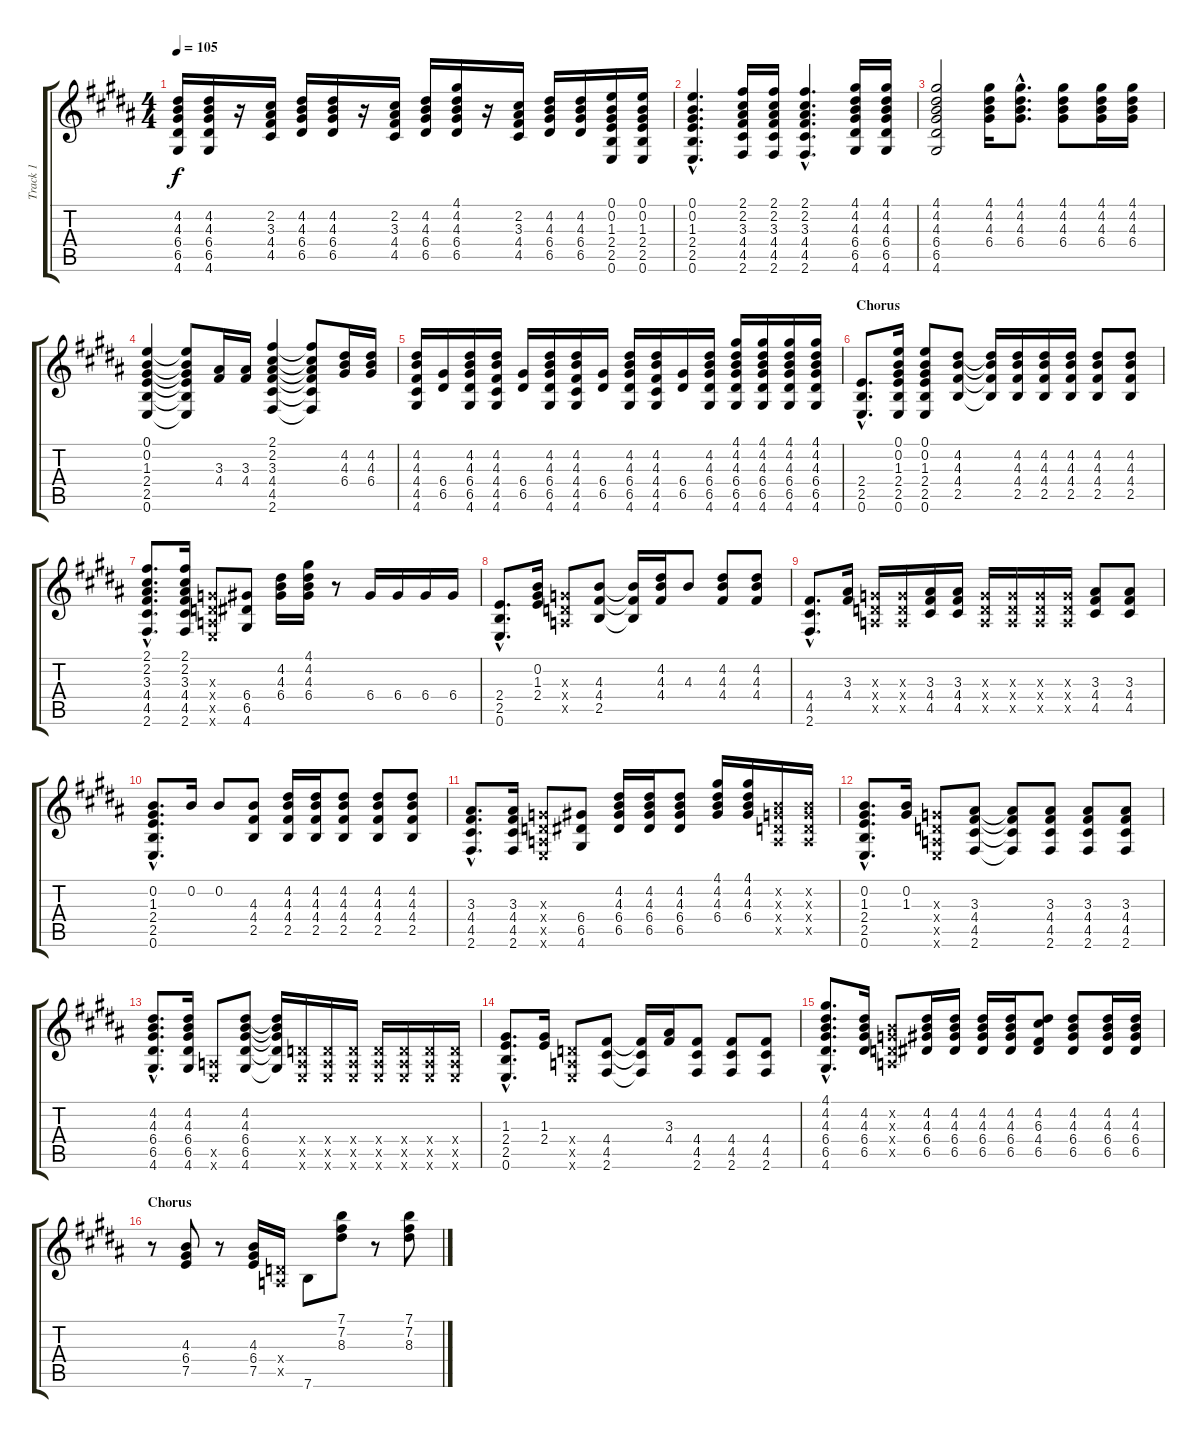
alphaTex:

\track ("Track 1" "Track 1") {instrument acousticguitarsteel}
\staff {score tabs}
\tuning (E4 B3 G3 D3 A2 E2) {hide}
\ts (4 4)
\tempo 105
\clef g2
\ks b
(4.2 4.3 6.4 6.5 4.6).16{dy f} (4.2 4.3 6.4 6.5 4.6).16 r.16 (2.2 3.3 4.4 4.5).16 (4.2 4.3 6.4 6.5).16 (4.2 4.3 6.4 6.5).16 r.16 (2.2 3.3 4.4 4.5).16 (4.2 4.3 6.4 6.5).16 (4.1 4.2 4.3 6.4 6.5).16 r.16 (2.2 3.3 4.4 4.5).16 (4.2 4.3 6.4 6.5).16 (4.2 4.3 6.4 6.5).16 (0.1 0.2 1.3 2.4 2.5 0.6).16 (0.1 0.2 1.3 2.4 2.5 0.6).16 |
(0.1{hac} 0.2{hac} 1.3{hac} 2.4{hac} 2.5{hac} 0.6{hac}).4{d} (2.1 2.2 3.3 4.4 4.5 2.6).16 (2.1 2.2 3.3 4.4 4.5 2.6).16 (2.1{hac} 2.2{hac} 3.3{hac} 4.4{hac} 4.5{hac} 2.6{hac}).4{d} (4.1 4.2 4.3 6.4 6.5 4.6).16 (4.1 4.2 4.3 6.4 6.5 4.6).16 |
(4.1 4.2 4.3 6.4 6.5 4.6).2 (4.1 4.2 4.3 6.4).16 (4.1{hac} 4.2{hac} 4.3{hac} 6.4{hac}).8{d} (4.1 4.2 4.3 6.4).8 (4.1 4.2 4.3 6.4).16 (4.1 4.2 4.3 6.4).16 |
(0.1 0.2 1.3 2.4 2.5 0.6).4 (0.1{t} 0.2{t} 1.3{t} 2.4{t} 2.5{t} 0.6{t}).8 (3.3 4.4).16 (3.3 4.4).16 (2.1 2.2 3.3 4.4 4.5 2.6).4 (2.1{t} 2.2{t} 3.3{t} 4.4{t} 4.5{t} 2.6{t}).8 (4.2 4.3 6.4).16 (4.2 4.3 6.4).16 |
(4.2 4.3 4.4 4.5 4.6).16 (6.4 6.5).16 (4.2 4.3 6.4 6.5 4.6).16 (4.2 4.3 4.4 4.5 4.6).16 (6.4 6.5).16 (4.2 4.3 6.4 6.5 4.6).16 (4.2 4.3 4.4 4.5 4.6).16 (6.4 6.5).16 (4.2 4.3 6.4 6.5 4.6).16 (4.2 4.3 4.4 4.5 4.6).16 (6.4 6.5).16 (4.2 4.3 6.4 6.5 4.6).16 (4.1 4.2 4.3 6.4 6.5 4.6).16 (4.1 4.2 4.3 6.4 6.5 4.6).16 (4.1 4.2 4.3 6.4 6.5 4.6).16 (4.1 4.2 4.3 6.4 6.5 4.6).16 |
\section ("" "Chorus")
(2.4{hac} 2.5{hac} 0.6{hac}).8{d} (0.1 0.2 1.3 2.4 2.5 0.6).16 (0.1 0.2 1.3 2.4 2.5 0.6).8 (4.2 4.3 4.4 2.5).8 (4.2{t} 4.3{t} 4.4{t} 2.5{t}).16 (4.2 4.3 4.4 2.5).16 (4.2 4.3 4.4 2.5).16 (4.2 4.3 4.4 2.5).16 (4.2 4.3 4.4 2.5).8 (4.2 4.3 4.4 2.5).8 |
(2.1{hac} 2.2{hac} 3.3{hac} 4.4{hac} 4.5{hac} 2.6{hac}).8{d} (2.1 2.2 3.3 4.4 4.5 2.6).16 (0.3{x} 0.4{x} 0.5{x} 0.6{x}).8 (6.4 6.5 4.6).8 (4.2 4.3 6.4).16 (4.1 4.2 4.3 6.4).16 r.8 6.4.16 6.4.16 6.4.16 6.4.16 |
(2.4{hac} 2.5{hac} 0.6{hac}).8{d} (0.2 1.3 2.4).16 (0.3{x} 0.4{x} 0.5{x}).8 (4.3 4.4 2.5).8 (4.3{t} 4.4{t} 2.5{t}).16 (4.2 4.3 4.4).16 4.3.8 (4.2 4.3 4.4).8 (4.2 4.3 4.4).8 |
(4.4{hac} 4.5{hac} 2.6{hac}).8{d} (3.3 4.4).16 (0.3{x} 0.4{x} 0.5{x}).16 (0.3{x} 0.4{x} 0.5{x}).16 (3.3 4.4 4.5).16 (3.3 4.4 4.5).16 (0.3{x} 0.4{x} 0.5{x}).16 (0.3{x} 0.4{x} 0.5{x}).16 (0.3{x} 0.4{x} 0.5{x}).16 (0.3{x} 0.4{x} 0.5{x}).16 (3.3 4.4 4.5).8 (3.3 4.4 4.5).8 |
(0.2{hac} 1.3{hac} 2.4{hac} 2.5{hac} 0.6{hac}).8{d} 0.2.16 0.2.8 (4.3 4.4 2.5).8 (4.2 4.3 4.4 2.5).16 (4.2 4.3 4.4 2.5).16 (4.2 4.3 4.4 2.5).8 (4.2 4.3 4.4 2.5).8 (4.2 4.3 4.4 2.5).8 |
(3.3{hac} 4.4{hac} 4.5{hac} 2.6{hac}).8{d} (3.3 4.4 4.5 2.6).16 (0.3{x} 0.4{x} 0.5{x} 0.6{x}).8 (6.4 6.5 4.6).8 (4.2 4.3 6.4 6.5).16 (4.2 4.3 6.4 6.5).16 (4.2 4.3 6.4 6.5).8 (4.1 4.2 4.3 6.4).16 (4.1 4.2 4.3 6.4).16 (0.2{x} 0.3{x} 0.4{x} 0.5{x}).16 (0.2{x} 0.3{x} 0.4{x} 0.5{x}).16 |
(0.2{hac} 1.3{hac} 2.4{hac} 2.5{hac} 0.6{hac}).8{d} (0.2 1.3).16 (0.3{x} 0.4{x} 0.5{x} 0.6{x}).8 (3.3 4.4 4.5 2.6).8 (3.3{t} 4.4{t} 4.5{t} 2.6{t}).8 (3.3 4.4 4.5 2.6).8 (3.3 4.4 4.5 2.6).8 (3.3 4.4 4.5 2.6).8 |
(4.2{hac} 4.3{hac} 6.4{hac} 6.5{hac} 4.6{hac}).8{d} (4.2 4.3 6.4 6.5 4.6).16 (0.5{x} 0.6{x}).8 (4.2 4.3 6.4 6.5 4.6).8 (4.2{t} 4.3{t} 6.4{t} 6.5{t} 4.6{t}).16 (0.4{x} 0.5{x} 0.6{x}).16 (0.4{x} 0.5{x} 0.6{x}).16 (0.4{x} 0.5{x} 0.6{x}).16 (0.4{x} 0.5{x} 0.6{x}).16 (0.4{x} 0.5{x} 0.6{x}).16 (0.4{x} 0.5{x} 0.6{x}).16 (0.4{x} 0.5{x} 0.6{x}).16 |
(1.3{hac} 2.4{hac} 2.5{hac} 0.6{hac}).8{d} (1.3 2.4).16 (0.4{x} 0.5{x} 0.6{x}).8 (4.4 4.5 2.6).8 (4.4{t} 4.5{t} 2.6{t}).16 (3.3 4.4).16 (4.4 4.5 2.6).8 (4.4 4.5 2.6).8 (4.4 4.5 2.6).8 |
(4.1{hac} 4.2{hac} 4.3{hac} 6.4{hac} 6.5{hac} 4.6{hac}).8{d} (4.2 4.3 6.4 6.5).16 (0.2{x} 0.3{x} 0.4{x} 0.5{x}).8 (4.2 4.3 6.4 6.5).16 (4.2 4.3 6.4 6.5).16 (4.2 4.3 6.4 6.5).16 (4.2 4.3 6.4 6.5).16 (4.2 6.3 4.4 6.5).8 (4.2 4.3 6.4 6.5).8 (4.2 4.3 6.4 6.5).16 (4.2 4.3 6.4 6.5).16 |
\section ("" "Chorus")
r.8 (4.3 6.4 7.5).8 r.8 (4.3 6.4 7.5).16 (0.4{x} 0.5{x}).16 7.6.8 (7.1 7.2 8.3).8 r.8 (7.1 7.2 8.3).8
